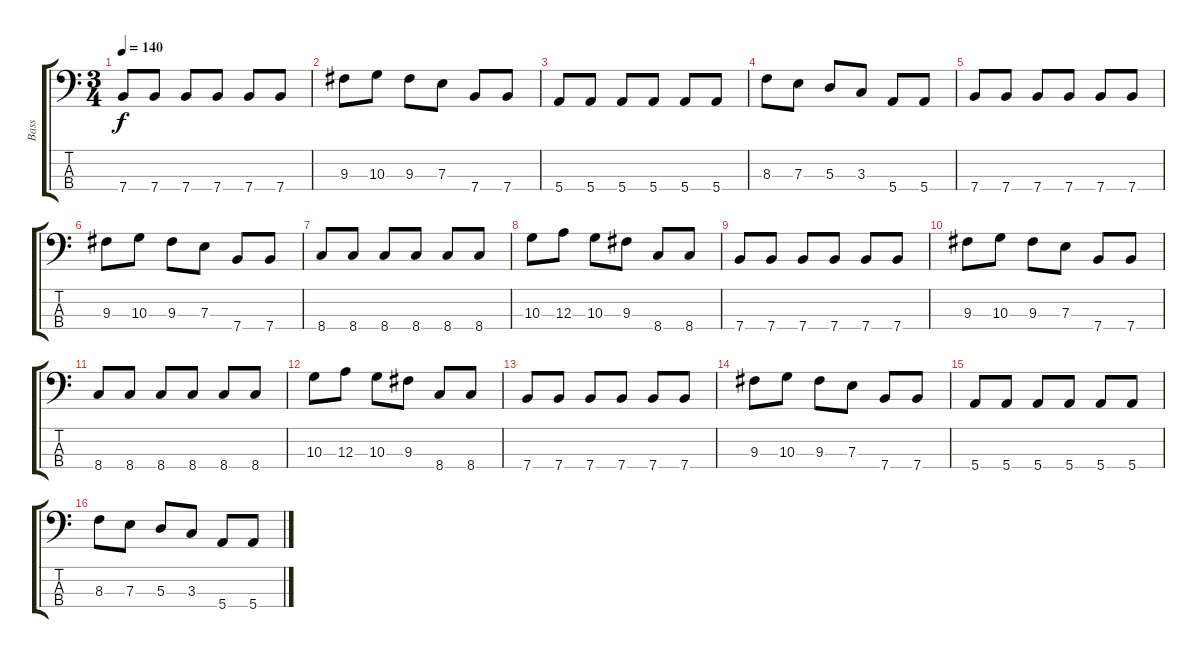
\track ("Bass" "Bass") {instrument electricbassfinger}
\staff {score tabs}
\tuning (G2 D2 A1 E1) {hide}
\ts (3 4)
\tempo 140
\clef f4
\ks c
7.4.8{dy f} 7.4.8 7.4.8 7.4.8 7.4.8 7.4.8 |
9.3.8 10.3.8 9.3.8 7.3.8 7.4.8 7.4.8 |
5.4.8 5.4.8 5.4.8 5.4.8 5.4.8 5.4.8 |
8.3.8 7.3.8 5.3.8 3.3.8 5.4.8 5.4.8 |
7.4.8 7.4.8 7.4.8 7.4.8 7.4.8 7.4.8 |
9.3.8 10.3.8 9.3.8 7.3.8 7.4.8 7.4.8 |
8.4.8 8.4.8 8.4.8 8.4.8 8.4.8 8.4.8 |
10.3.8 12.3.8 10.3.8 9.3.8 8.4.8 8.4.8 |
7.4.8 7.4.8 7.4.8 7.4.8 7.4.8 7.4.8 |
9.3.8 10.3.8 9.3.8 7.3.8 7.4.8 7.4.8 |
8.4.8 8.4.8 8.4.8 8.4.8 8.4.8 8.4.8 |
10.3.8 12.3.8 10.3.8 9.3.8 8.4.8 8.4.8 |
7.4.8 7.4.8 7.4.8 7.4.8 7.4.8 7.4.8 |
9.3.8 10.3.8 9.3.8 7.3.8 7.4.8 7.4.8 |
5.4.8 5.4.8 5.4.8 5.4.8 5.4.8 5.4.8 |
8.3.8 7.3.8 5.3.8 3.3.8 5.4.8 5.4.8
